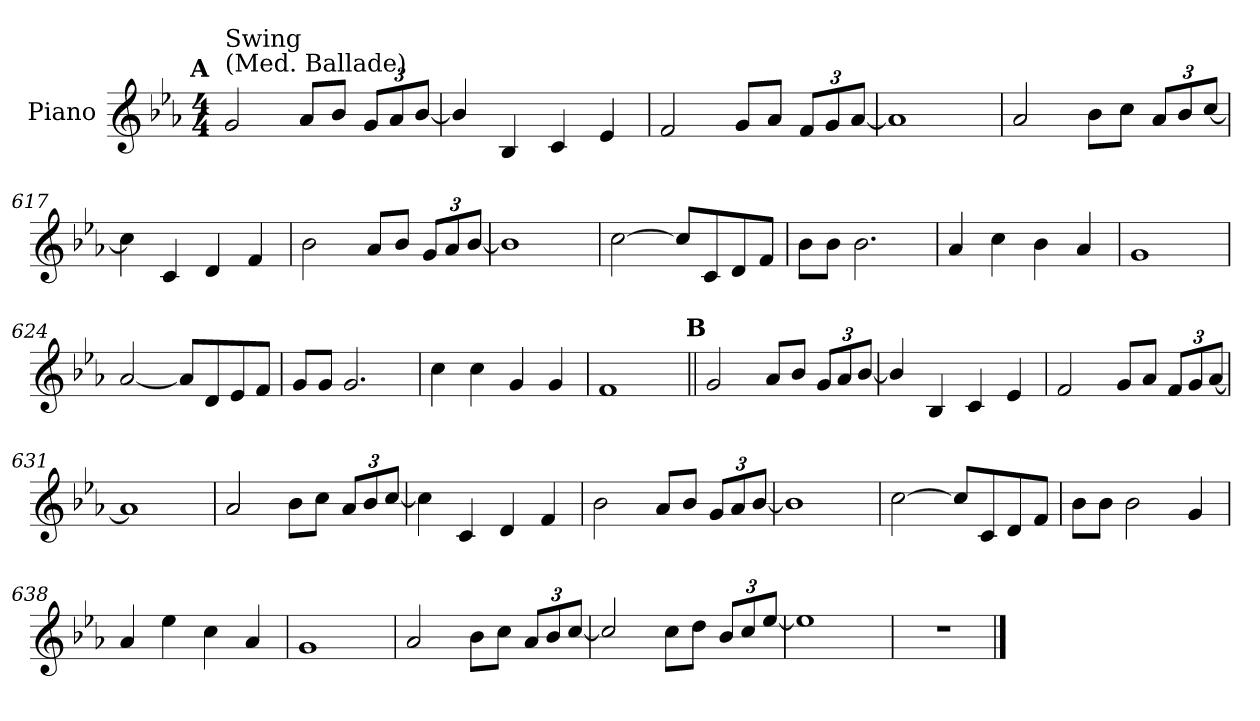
**kern
*part1
*staff1
*I"Piano
*I'Pno.
!!LO:PB:g=z
*clefG2
*k[b-e-a-]
*M4/4
*MM80
!!LO:REH:place=s1:a:enc=none:fs=14:t=A
=612
!LO:TX:a:t=(Med. Ballade)
!LO:TX:t=Swing
2g/
8a-/L
8b-/J
*Xbrackettup
12g/L
12a-/
[12b-/J
=613
4b-/]
4B-/
4c/
4e-/
=614
2f/
8g/L
8a-/J
12f/L
12g/
[12a-/J
=615
1a-]
!!LO:LB:g=z
=616
2a-/
8b-\L
8cc\J
12a-/L
12b-/
[12cc/J
=617
4cc\]
4c/
4d/
4f/
=618
2b-\
8a-/L
8b-/J
12g/L
12a-/
[12b-/J
=619
1b-]
!!LO:LB:g=z
=620
[2cc\
8cc/L]
8c/
8d/
8f/J
=621
8b-\L
8b-\J
2.b-\
=622
4a-/
4cc\
4b-\
4a-/
=623
1g
!!LO:LB:g=z
=624
[2a-/
8a-/L]
8d/
8e-/
8f/J
=625
8g/L
8g/J
2.g/
=626
4cc\
4cc\
4g/
4g/
=627
1f
!!LO:LB:g=z
!!LO:REH:place=s1:a:enc=none:fs=14:t=B
=628||
2g/
8a-/L
8b-/J
12g/L
12a-/
[12b-/J
=629
4b-/]
4B-/
4c/
4e-/
=630
2f/
8g/L
8a-/J
12f/L
12g/
[12a-/J
=631
1a-]
!!LO:LB:g=z
=632
2a-/
8b-\L
8cc\J
12a-/L
12b-/
[12cc/J
=633
4cc\]
4c/
4d/
4f/
=634
2b-\
8a-/L
8b-/J
12g/L
12a-/
[12b-/J
=635
1b-]
!!LO:LB:g=z
=636
[2cc\
8cc/L]
8c/
8d/
8f/J
=637
8b-\L
8b-\J
2b-\
4g/
=638
4a-/
4ee-\
4cc\
4a-/
=639
1g
!!LO:LB:g=z
=640
2a-/
8b-\L
8cc\J
12a-/L
12b-/
[12cc/J
=641
2cc/]
8cc\L
8dd\J
12b-/L
12cc/
[12ee-/J
=642
1ee-]
=643
1r
==
*-
